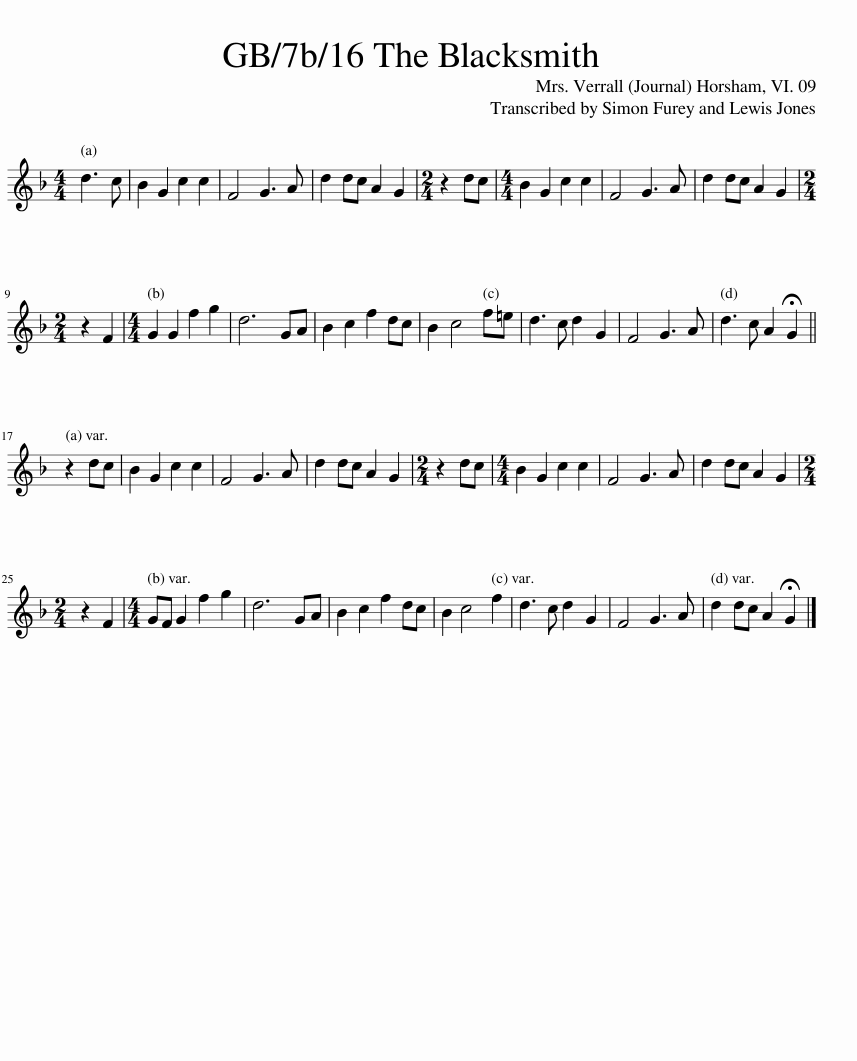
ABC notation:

X:1
L:1/8
M:4/4
I:linebreak $
K:F
V:1 treble
V:1
 d3 c | B2 G2 c2 c2 | F4 G3 A | d2 dc A2 G2 |[M:2/4] z2 dc | %5
[M:4/4] B2 G2 c2 c2 | F4 G3 A | d2 dc A2 G2 |$[M:2/4] z2 F2 |[M:4/4] G2 G2 f2 g2 | %10
 d6 GA | B2 c2 f2 dc | B2 c4 f=e | d3 c d2 G2 | F4 G3 A | %15
 d3 c A2 !fermata!G2 ||$ z2 dc | B2 G2 c2 c2 | F4 G3 A | d2 dc A2 G2 | %20
[M:2/4] z2 dc |[M:4/4] B2 G2 c2 c2 | F4 G3 A | d2 dc A2 G2 |$[M:2/4] z2 F2 | %25
[M:4/4] GF G2 f2 g2 | d6 GA | B2 c2 f2 dc | B2 c4 f2 | d3 c d2 G2 | %30
 F4 G3 A | d2 dc A2 !fermata!G2 |] %32
